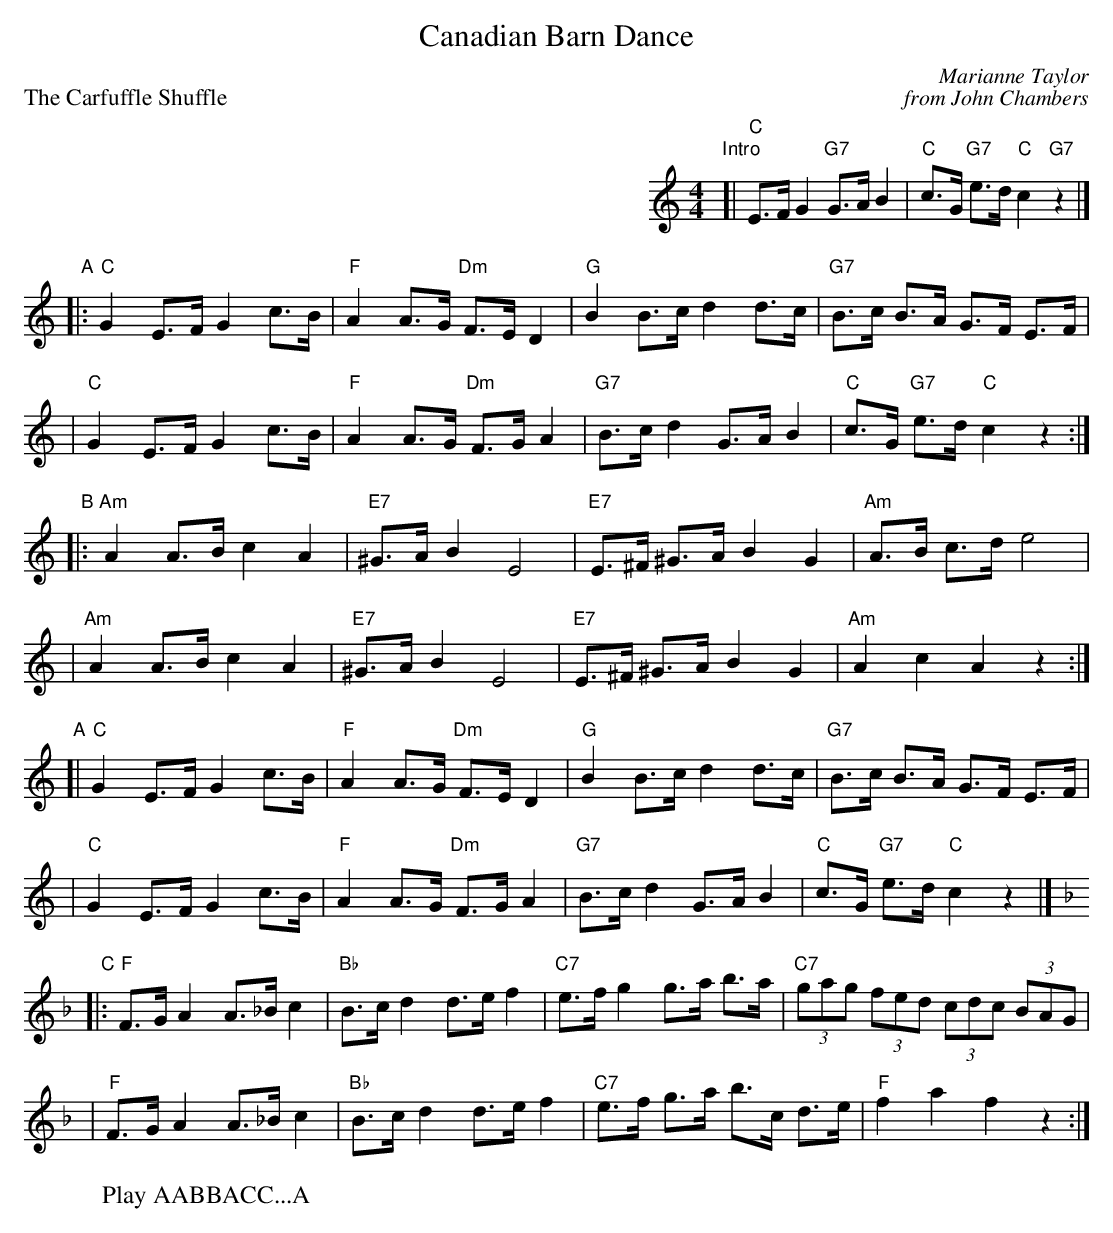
X:1
T: Canadian Barn Dance
P: The Carfuffle Shuffle
C: Marianne Taylor
C: from John Chambers
M: 4/4
L: 1/8
W: Play AABBACC...A
K: C
"Intro"\
[| "C"E>F G2 "G7"G>A B2 | "C"c>G "G7"e>d "C"c2 "G7"z2 |]
"A"\
|:"C"G2 E>F G2 c>B | "F"A2 A>G "Dm"F>E D2 \
| "G"B2 B>c d2 d>c | "G7"B>c B>A G>F E>F |
|  "C"G2 E>F G2 c>B | "F"A2 A>G "Dm"F>G A2 \
| "G7"B>c d2 G>A B2 | "C"c>G "G7"e>d "C"c2 z2 :|
"B"\
|:"Am"A2 A>B c2 A2 | "E7"^G>A B2 E4 \
| "E7"E>^F ^G>A B2 G2 | "Am"A>B c>d e4 |
| "Am"A2 A>B c2 A2 | "E7"^G>A B2 E4 \
| "E7"E>^F ^G>A B2 G2 | "Am"A2 c2 A2 z2 :|
"A"\
[|"C"G2 E>F G2 c>B | "F"A2 A>G "Dm"F>E D2 \
| "G"B2 B>c d2 d>c | "G7"B>c B>A G>F E>F |
|  "C"G2 E>F G2 c>B | "F"A2 A>G "Dm"F>G A2 \
| "G7"B>c d2 G>A B2 | "C"c>G "G7"e>d "C"c2 z2 |]
"C"[K:F]\
|:"F"F>G A2 A>_B c2 | "Bb"B>c d2 d>e f2 \
| "C7"e>f g2 g>a b>a | "C7"(3gag (3fed (3cdc (3BAG |
| "F"F>G A2 A>_B c2 | "Bb"B>c d2 d>e f2 \
| "C7"e>f g>a b>c d>e | "F"f2 a2 f2 z2 :|
